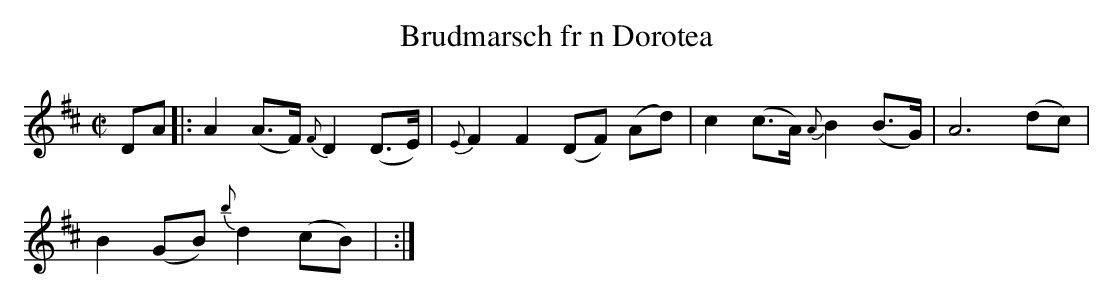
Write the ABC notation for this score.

X:1
T: Brudmarsch fr n Dorotea
M: C|
L: 1/8
K: D
DA |: A2(A>F) {F}D2(D>E) | {E}F2F2 (DF) (Ad) | c2(c>A) {A}B2(B>G) | A6(dc) |
B2(GB) {b}d2(cB) | :|
